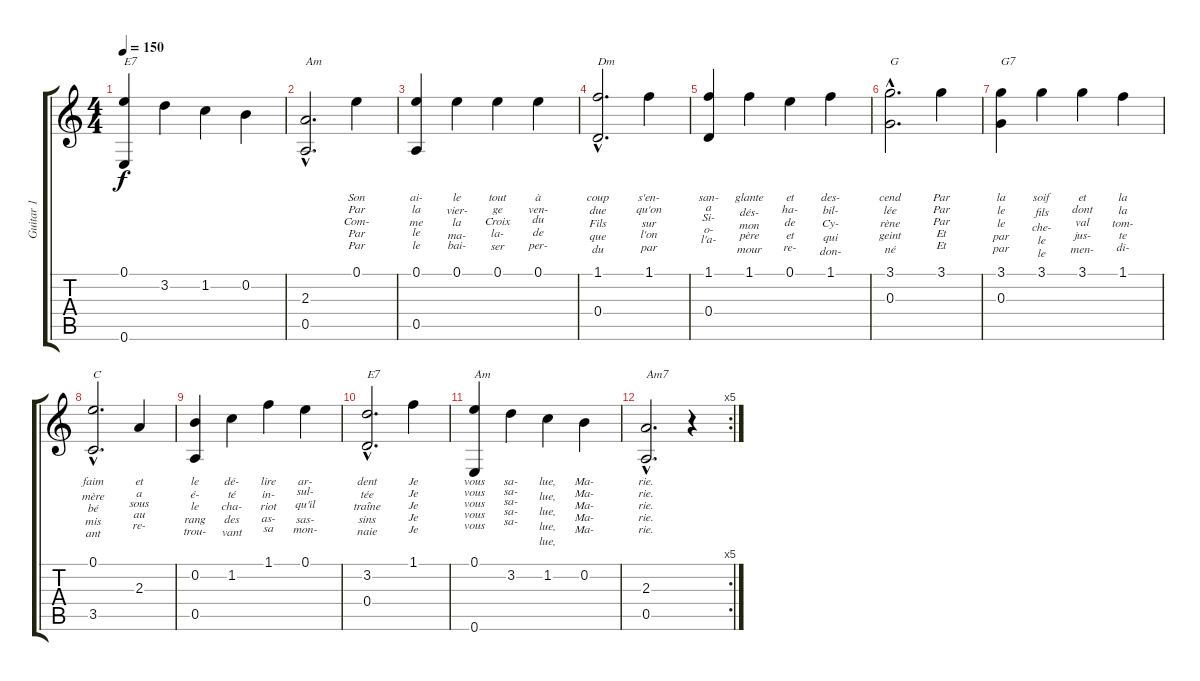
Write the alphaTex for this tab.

\track ("Guitar 1" "Guitar 1") {instrument acousticguitarnylon}
\staff {score tabs}
\tuning (E4 B3 G3 D3 A2 E2) {hide}
\ts (4 4)
\tempo 150
\clef g2
\ks c
(0.1 0.6).4{txt "E7" lyrics (0 "") lyrics (1 "") lyrics (2 "") lyrics (3 "") lyrics (4 "") dy f} 3.2.4{lyrics (0 "") lyrics (1 "") lyrics (2 "") lyrics (3 "") lyrics (4 "")} 1.2.4{lyrics (0 "") lyrics (1 "") lyrics (2 "") lyrics (3 "") lyrics (4 "")} 0.2.4{lyrics (0 "") lyrics (1 "") lyrics (2 "") lyrics (3 "") lyrics (4 "")} |
(2.3{hac} 0.5).2{d txt "Am" lyrics (0 "") lyrics (1 "") lyrics (2 "") lyrics (3 "") lyrics (4 "")} 0.1.4{lyrics (0 "Son") lyrics (1 "Par") lyrics (2 "Com-") lyrics (3 "Par") lyrics (4 "Par")} |
(0.1 0.5).4{lyrics (0 "ai-") lyrics (1 "la") lyrics (2 "me") lyrics (3 "le") lyrics (4 "le")} 0.1.4{lyrics (0 "le") lyrics (1 "vier-") lyrics (2 "la") lyrics (3 "ma-") lyrics (4 "bai-")} 0.1.4{lyrics (0 "tout") lyrics (1 "ge") lyrics (2 "Croix") lyrics (3 "la-") lyrics (4 "ser")} 0.1.4{lyrics (0 "à") lyrics (1 "ven-") lyrics (2 "du") lyrics (3 "de") lyrics (4 "per-")} |
(1.1{hac} 0.4).2{d txt "Dm" lyrics (0 "coup") lyrics (1 "due") lyrics (2 "Fils") lyrics (3 "que") lyrics (4 "du")} 1.1.4{lyrics (0 "s'en-") lyrics (1 "qu'on") lyrics (2 "sur") lyrics (3 "l'on") lyrics (4 "par")} |
(1.1 0.4).4{lyrics (0 "san-") lyrics (1 "a") lyrics (2 "Si-") lyrics (3 "o-") lyrics (4 "l'a-")} 1.1.4{lyrics (0 "glante") lyrics (1 "dés-") lyrics (2 "mon") lyrics (3 "père") lyrics (4 "mour")} 0.1.4{lyrics (0 "et") lyrics (1 "ha-") lyrics (2 "de") lyrics (3 "et") lyrics (4 "re-")} 1.1.4{lyrics (0 "des-") lyrics (1 "bil-") lyrics (2 "Cy-") lyrics (3 "qui") lyrics (4 "don-")} |
(3.1{hac} 0.3).2{d txt "G" lyrics (0 "cend") lyrics (1 "lée") lyrics (2 "rène") lyrics (3 "geint") lyrics (4 "né")} 3.1.4{lyrics (0 "Par") lyrics (1 "Par") lyrics (2 "Par") lyrics (3 "Et") lyrics (4 "Et")} |
(3.1 0.3).4{txt "G7" lyrics (0 "la") lyrics (1 "le") lyrics (2 "le") lyrics (3 "par") lyrics (4 "par")} 3.1.4{lyrics (0 "soif") lyrics (1 "fils") lyrics (2 "che-") lyrics (3 "le") lyrics (4 "le")} 3.1.4{lyrics (0 "et") lyrics (1 "dont") lyrics (2 "val") lyrics (3 "jus-") lyrics (4 "men-")} 1.1.4{lyrics (0 "la") lyrics (1 "la") lyrics (2 "tom-") lyrics (3 "te") lyrics (4 "di-")} |
(0.1{hac} 3.5).2{d txt "C" lyrics (0 "faim") lyrics (1 "mère") lyrics (2 "bé") lyrics (3 "mis") lyrics (4 "ant")} 2.3.4{lyrics (0 "et") lyrics (1 "a") lyrics (2 "sous") lyrics (3 "au") lyrics (4 "re-")} |
(0.2 0.5).4{lyrics (0 "le") lyrics (1 "é-") lyrics (2 "le") lyrics (3 "rang") lyrics (4 "trou-")} 1.2.4{lyrics (0 "dé-") lyrics (1 "té") lyrics (2 "cha-") lyrics (3 "des") lyrics (4 "vant")} 1.1.4{lyrics (0 "lire") lyrics (1 "in-") lyrics (2 "riot") lyrics (3 "as-") lyrics (4 "sa")} 0.1.4{lyrics (0 "ar-") lyrics (1 "sul-") lyrics (2 "qu'il") lyrics (3 "sas-") lyrics (4 "mon-")} |
(3.2{hac} 0.4).2{d txt "E7" lyrics (0 "dent") lyrics (1 "tée") lyrics (2 "traîne") lyrics (3 "sins") lyrics (4 "naie")} 1.1.4{lyrics (0 "Je") lyrics (1 "Je") lyrics (2 "Je") lyrics (3 "Je") lyrics (4 "Je")} |
(0.1 0.6).4{txt "Am" lyrics (0 "vous") lyrics (1 "vous") lyrics (2 "vous") lyrics (3 "vous") lyrics (4 "vous")} 3.2.4{lyrics (0 "sa-") lyrics (1 "sa-") lyrics (2 "sa-") lyrics (3 "sa-") lyrics (4 "sa-")} 1.2.4{lyrics (0 "lue,") lyrics (1 "lue,") lyrics (2 "lue,") lyrics (3 "lue,") lyrics (4 "lue,")} 0.2.4{lyrics (0 "Ma-") lyrics (1 "Ma-") lyrics (2 "Ma-") lyrics (3 "Ma-") lyrics (4 "Ma-")} |
\rc 5
(2.3{hac} 0.5{hac}).2{d txt "Am7" lyrics (0 "rie.") lyrics (1 "rie.") lyrics (2 "rie.") lyrics (3 "rie.") lyrics (4 "rie.")} r.4
